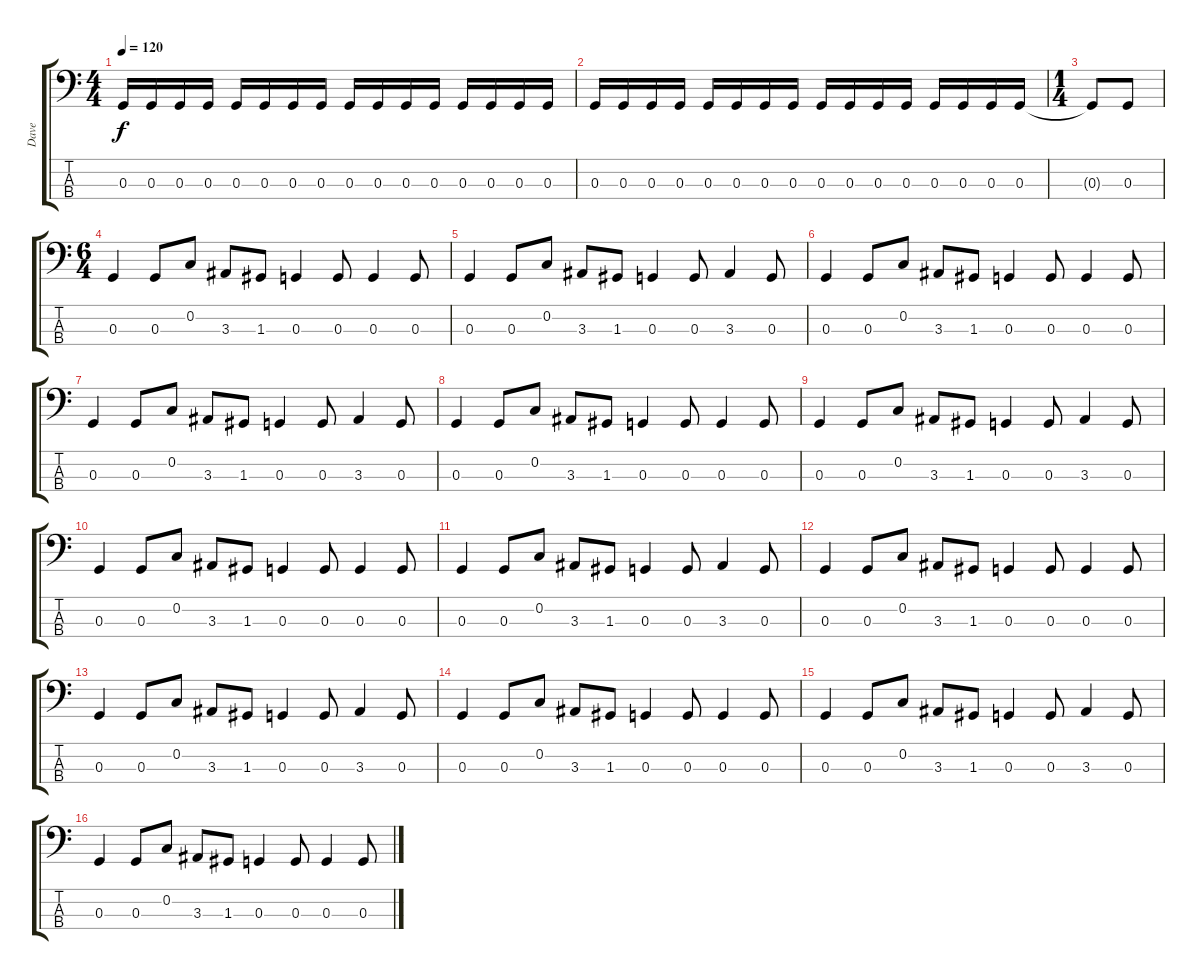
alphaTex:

\track ("Dave" "Dave") {instrument electricbasspick}
\staff {score tabs}
\tuning (F2 C2 G1 C1) {hide}
\ts (4 4)
\tempo 120
\clef f4
\ks c
0.3.16{dy f} 0.3.16 0.3.16 0.3.16 0.3.16 0.3.16 0.3.16 0.3.16 0.3.16 0.3.16 0.3.16 0.3.16 0.3.16 0.3.16 0.3.16 0.3.16 |
0.3.16 0.3.16 0.3.16 0.3.16 0.3.16 0.3.16 0.3.16 0.3.16 0.3.16 0.3.16 0.3.16 0.3.16 0.3.16 0.3.16 0.3.16 0.3.16 |
\ts (1 4)
0.3{t}.8 0.3.8 |
\ts (6 4)
0.3.4 0.3.8 0.2.8 3.3.8 1.3.8 0.3.4 0.3.8 0.3.4 0.3.8 |
0.3.4 0.3.8 0.2.8 3.3.8 1.3.8 0.3.4 0.3.8 3.3.4 0.3.8 |
0.3.4 0.3.8 0.2.8 3.3.8 1.3.8 0.3.4 0.3.8 0.3.4 0.3.8 |
0.3.4 0.3.8 0.2.8 3.3.8 1.3.8 0.3.4 0.3.8 3.3.4 0.3.8 |
0.3.4 0.3.8 0.2.8 3.3.8 1.3.8 0.3.4 0.3.8 0.3.4 0.3.8 |
0.3.4 0.3.8 0.2.8 3.3.8 1.3.8 0.3.4 0.3.8 3.3.4 0.3.8 |
0.3.4 0.3.8 0.2.8 3.3.8 1.3.8 0.3.4 0.3.8 0.3.4 0.3.8 |
0.3.4 0.3.8 0.2.8 3.3.8 1.3.8 0.3.4 0.3.8 3.3.4 0.3.8 |
0.3.4 0.3.8 0.2.8 3.3.8 1.3.8 0.3.4 0.3.8 0.3.4 0.3.8 |
0.3.4 0.3.8 0.2.8 3.3.8 1.3.8 0.3.4 0.3.8 3.3.4 0.3.8 |
0.3.4 0.3.8 0.2.8 3.3.8 1.3.8 0.3.4 0.3.8 0.3.4 0.3.8 |
0.3.4 0.3.8 0.2.8 3.3.8 1.3.8 0.3.4 0.3.8 3.3.4 0.3.8 |
0.3.4 0.3.8 0.2.8 3.3.8 1.3.8 0.3.4 0.3.8 0.3.4 0.3.8
